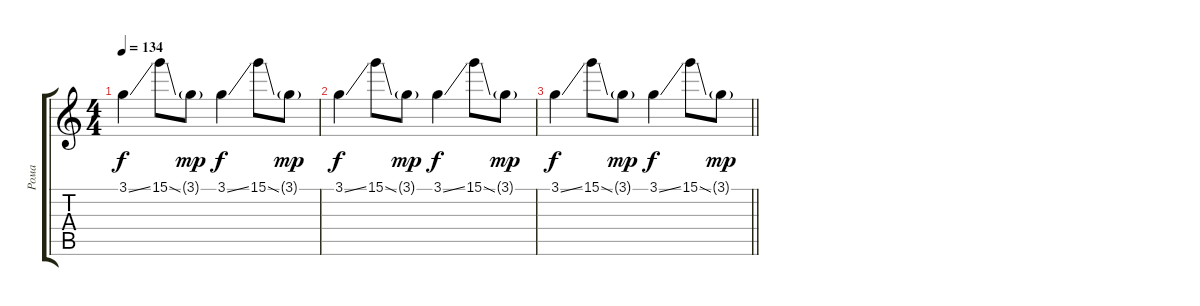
\track ("Рома" "Рома") {instrument acousticguitarsteel}
\staff {score tabs}
\tuning (E4 B3 G3 D3 A2 E2) {hide}
\ts (4 4)
\tempo 134
\clef g2
\ks c
3.1{ss}.4{dy f} 15.1{ss}.8 3.1{g}.8{dy mp} 3.1{ss}.4{dy f} 15.1{ss}.8 3.1{g}.8{dy mp} |
3.1{ss}.4{dy f} 15.1{ss}.8 3.1{g}.8{dy mp} 3.1{ss}.4{dy f} 15.1{ss}.8 3.1{g}.8{dy mp} |
\barLineRight lightlight
3.1{ss}.4{dy f} 15.1{ss}.8 3.1{g}.8{dy mp} 3.1{ss}.4{dy f} 15.1{ss}.8 3.1{g}.8{dy mp}
